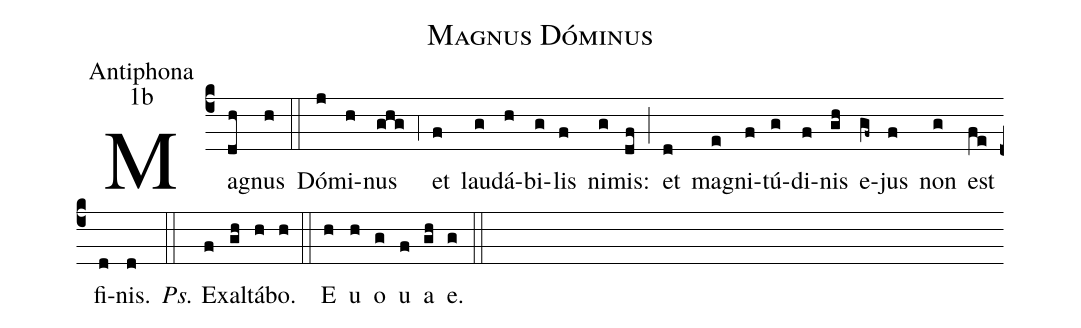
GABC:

name:Magnus Dóminus;
office-part:Antiphona;
mode:1b;
%%
(c4) Ma(dh)gnus(h) (::) Dó(j)mi(h)nus(ghg) (;4) et(f) lau(g)dá(h)bi(g)lis(f) ni(g)mis:(df) (;) et(d) ma(e)gni(f)tú(g)di(f)nis(gh) e(gf~)jus(f) non(g) est(fe) fi(d)nis.(d) (::)
<i>Ps.</i> {E}x(f)al(gh)tá(h)bo.(h) (::)
<eu> E(h) u(h) o(g) u(f) a(gh) e.(g) </eu>(::)
